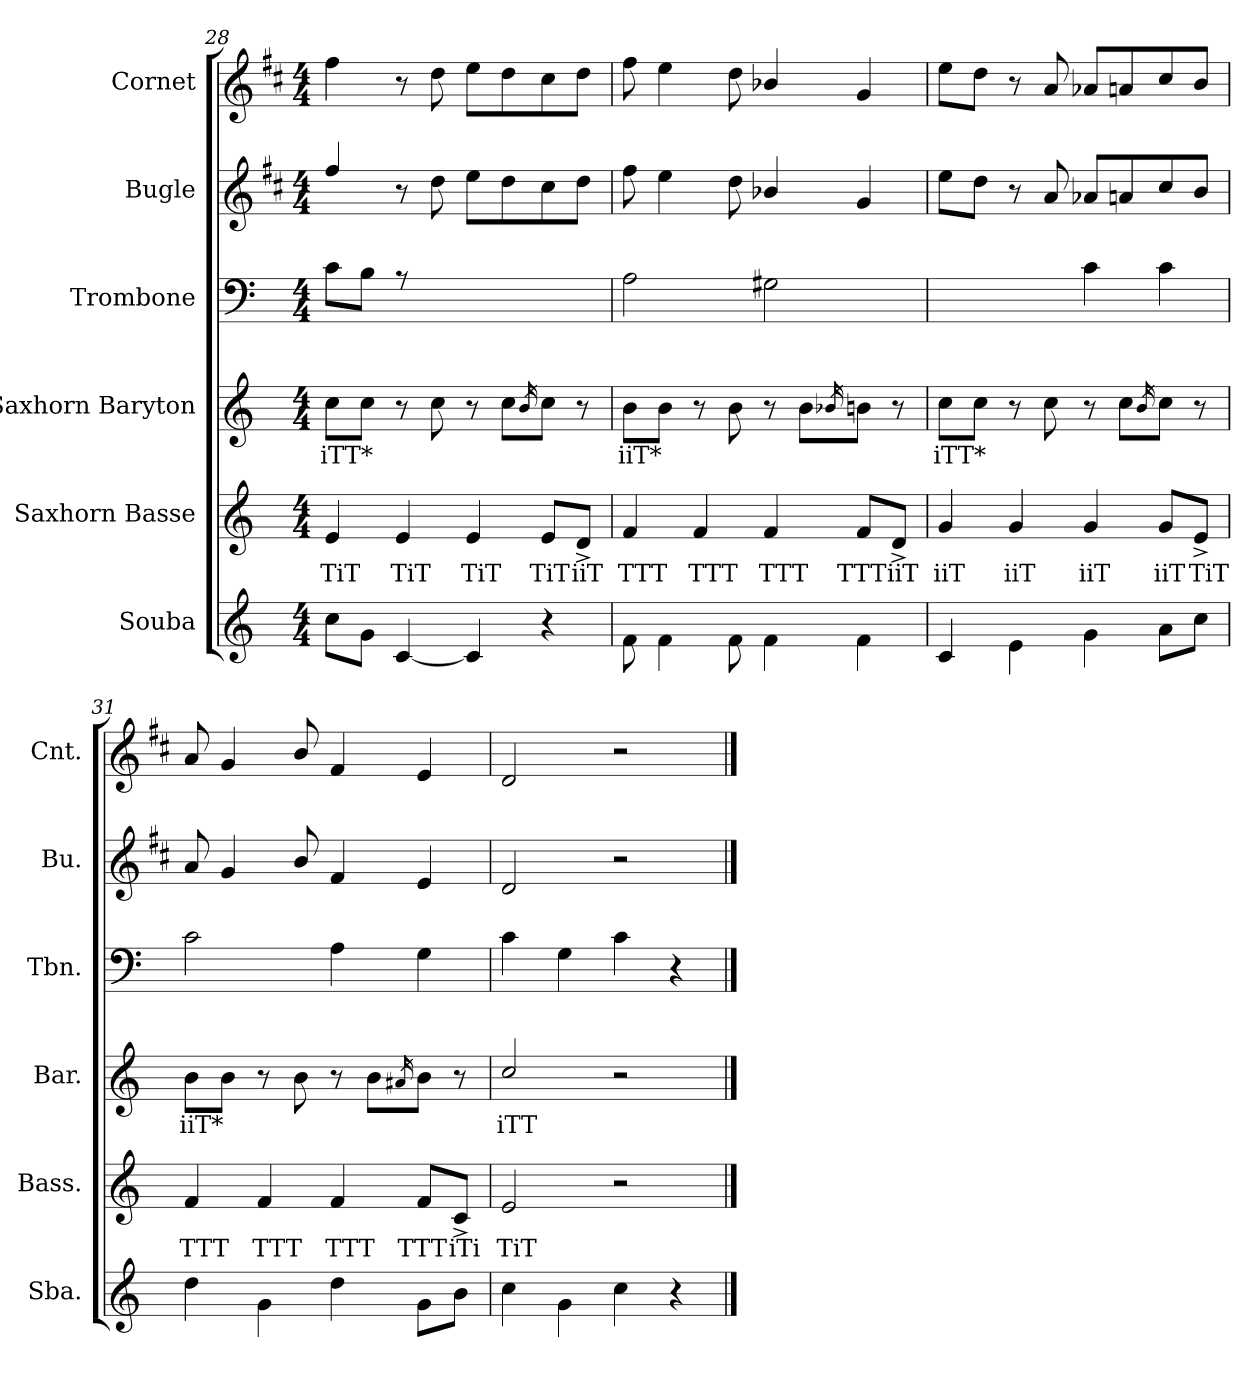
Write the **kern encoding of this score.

**kern	**kern	**text	**kern	**text	**kern	**kern	**kern
*part6	*part5	*part5	*part4	*part4	*part3	*part2	*part1
*staff6	*staff5	*staff5	*staff4	*staff4	*staff3	*staff2	*staff1
*I"Souba	*I"Saxhorn Basse	*	*I"Saxhorn Baryton	*	*I"Trombone	*I"Bugle	*I"Cornet
*I'Sba.	*I'Bass.	*	*I'Bar.	*	*I'Tbn.	*I'Bu.	*I'Cnt.
!!LO:PB:g=z
*clefG2	*clefG2	*	*clefG2	*	*clefF4	*clefG2	*clefG2
*ITrd15c26	*ITrd8c14	*	*ITrd8c14	*	*	*ITrd1c2	*ITrd1c2
*k[]	*k[]	*	*k[]	*	*k[]	*k[]	*k[]
*M4/4	*M4/4	*	*M4/4	*	*M4/4	*M4/4	*M4/4
=28	=28	=28	=28	=28	=28	=28	=28
!	!	!LO:LY:b	!	!LO:LY:b	!	!	!
8C\L	4E/	TiT	8c\L	iTT*	8c\L	4ee/	4ee\
8GG\J	.	.	8c\J	.	8B\J	.	.
!	!	!LO:LY:b	!	!	!	!	!
[4CC/	4E/	TiT	8r	.	8rA	8r	8r
.	.	.	8c\	.	8ryy	8cc\	8cc\
!	!	!LO:LY:b	!	!	!	!	!
4CC/]	4E/	TiT	8r	.	2ryy	8dd\L	8dd\L
.	.	.	8c\L	.	.	8cc\	8cc\
.	.	.	16qB/	.	.	.	.
!	!	!LO:LY:b	!	!	!	!	!
4r	8E/L	TiT	8c\J	.	.	8b\	8b\
!	!	!LO:LY:b	!	!	!	!	!
.	8D^/J	iiT	8r	.	.	8cc\J	8cc\J
=29	=29	=29	=29	=29	=29	=29	=29
!	!	!LO:LY:b	!	!LO:LY:b	!	!	!
8FF\	4F/	TTT	8B\L	iiT*	2A\	8ee\	8ee\
4FF\	.	.	8B\J	.	.	4dd\	4dd\
!	!	!LO:LY:b	!	!	!	!	!
.	4F/	TTT	8r	.	.	.	.
8FF\	.	.	8B\	.	.	8cc\	8cc\
!	!	!LO:LY:b	!	!	!	!	!
4FF\	4F/	TTT	8r	.	2G#X\	4a-X/	4a-X/
.	.	.	8B\L	.	.	.	.
.	.	.	16qB-X/	.	.	.	.
!	!	!LO:LY:b	!	!	!	!	!
4FF\	8F/L	TTT	8Bn\J	.	.	4f/	4f/
!	!	!LO:LY:b	!	!	!	!	!
.	8D^/J	iiT	8r	.	.	.	.
!!LO:LB:g=z
=30	=30	=30	=30	=30	=30	=30	=30
!	!	!LO:LY:b	!	!LO:LY:b	!	!	!
4CC/	4G/	iiT	8c\L	iTT*	2ryy	8dd\L	8dd\L
.	.	.	8c\J	.	.	8cc\J	8cc\J
!	!	!LO:LY:b	!	!	!	!	!
4EE\	4G/	iiT	8r	.	.	8r	8r
.	.	.	8c\	.	.	8g/	8g/
!	!	!LO:LY:b	!	!	!	!	!
4GG\	4G/	iiT	8r	.	4c\	8g-X/L	8g-X/L
.	.	.	8c\L	.	.	8gn/	8gn/
.	.	.	16qB/	.	.	.	.
!	!	!LO:LY:b	!	!	!	!	!
8AA\L	8G/L	iiT	8c\J	.	4c\	8b/	8b/
!	!	!LO:LY:b	!	!	!	!	!
8C\J	8E^/J	TiT	8r	.	.	8a/J	8a/J
=31	=31	=31	=31	=31	=31	=31	=31
!	!	!LO:LY:b	!	!LO:LY:b	!	!	!
4D\	4F/	TTT	8B\L	iiT*	2c\	8g/	8g/
.	.	.	8B\J	.	.	4f/	4f/
!	!	!LO:LY:b	!	!	!	!	!
4GG\	4F/	TTT	8r	.	.	.	.
.	.	.	8B\	.	.	8a/	8a/
!	!	!LO:LY:b	!	!	!	!	!
4D\	4F/	TTT	8r	.	4A\	4e/	4e/
.	.	.	8B\L	.	.	.	.
.	.	.	16qA#X/	.	.	.	.
!	!	!LO:LY:b	!	!	!	!	!
8GG\L	8F/L	TTT	8B\J	.	4G\	4d/	4d/
!	!	!LO:LY:b	!	!	!	!	!
8BB\J	8C^/J	iTi	8r	.	.	.	.
=32	=32	=32	=32	=32	=32	=32	=32
!	!	!LO:LY:b	!	!LO:LY:b	!	!	!
4C\	2E/	TiT	2c/	iTT	4c\	2c/	2c/
4GG\	.	.	.	.	4G\	.	.
4C\	2r	.	2r	.	4c\	2r	2r
4r	.	.	.	.	4r	.	.
==	==	==	==	==	==	==	==
*-	*-	*-	*-	*-	*-	*-	*-
